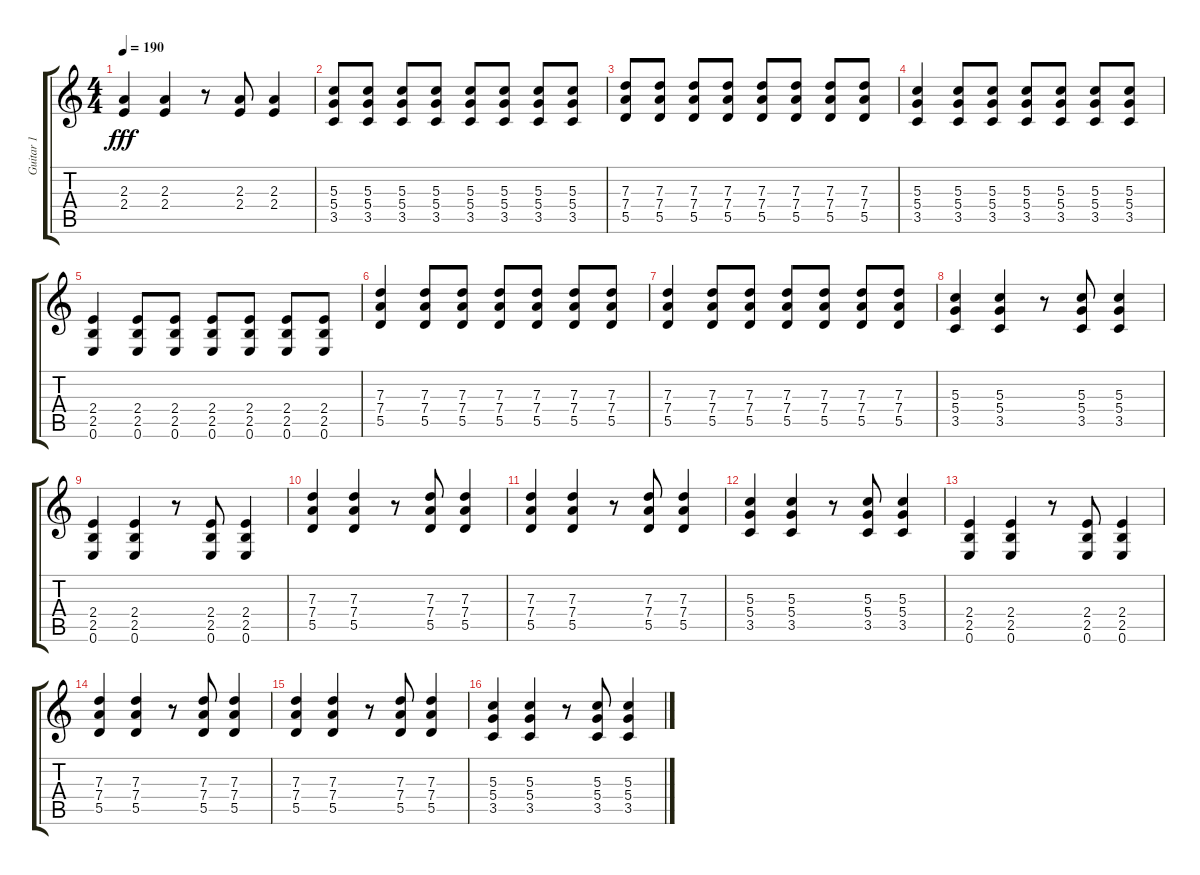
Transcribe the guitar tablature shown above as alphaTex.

\track ("Guitar 1" "Guitar 1") {instrument overdrivenguitar}
\staff {score tabs}
\tuning (E4 B3 G3 D3 A2 E2) {hide}
\ts (4 4)
\tempo 190
\clef g2
\ks c
(2.3 2.4).4{dy fff} (2.3 2.4).4 r.8 (2.3 2.4).8 (2.3 2.4).4 |
(5.3 5.4 3.5).8 (5.3 5.4 3.5).8 (5.3 5.4 3.5).8 (5.3 5.4 3.5).8 (5.3 5.4 3.5).8 (5.3 5.4 3.5).8 (5.3 5.4 3.5).8 (5.3 5.4 3.5).8 |
(7.3 7.4 5.5).8 (7.3 7.4 5.5).8 (7.3 7.4 5.5).8 (7.3 7.4 5.5).8 (7.3 7.4 5.5).8 (7.3 7.4 5.5).8 (7.3 7.4 5.5).8 (7.3 7.4 5.5).8 |
(5.3 5.4 3.5).4 (5.3 5.4 3.5).8 (5.3 5.4 3.5).8 (5.3 5.4 3.5).8 (5.3 5.4 3.5).8 (5.3 5.4 3.5).8 (5.3 5.4 3.5).8 |
(2.4 2.5 0.6).4 (2.4 2.5 0.6).8 (2.4 2.5 0.6).8 (2.4 2.5 0.6).8 (2.4 2.5 0.6).8 (2.4 2.5 0.6).8 (2.4 2.5 0.6).8 |
(7.3 7.4 5.5).4 (7.3 7.4 5.5).8 (7.3 7.4 5.5).8 (7.3 7.4 5.5).8 (7.3 7.4 5.5).8 (7.3 7.4 5.5).8 (7.3 7.4 5.5).8 |
(7.3 7.4 5.5).4 (7.3 7.4 5.5).8 (7.3 7.4 5.5).8 (7.3 7.4 5.5).8 (7.3 7.4 5.5).8 (7.3 7.4 5.5).8 (7.3 7.4 5.5).8 |
(5.3 5.4 3.5).4 (5.3 5.4 3.5).4 r.8 (5.3 5.4 3.5).8 (5.3 5.4 3.5).4 |
(2.4 2.5 0.6).4 (2.4 2.5 0.6).4 r.8 (2.4 2.5 0.6).8 (2.4 2.5 0.6).4 |
(7.3 7.4 5.5).4 (7.3 7.4 5.5).4 r.8 (7.3 7.4 5.5).8 (7.3 7.4 5.5).4 |
(7.3 7.4 5.5).4 (7.3 7.4 5.5).4 r.8 (7.3 7.4 5.5).8 (7.3 7.4 5.5).4 |
(5.3 5.4 3.5).4 (5.3 5.4 3.5).4 r.8 (5.3 5.4 3.5).8 (5.3 5.4 3.5).4 |
(2.4 2.5 0.6).4 (2.4 2.5 0.6).4 r.8 (2.4 2.5 0.6).8 (2.4 2.5 0.6).4 |
(7.3 7.4 5.5).4 (7.3 7.4 5.5).4 r.8 (7.3 7.4 5.5).8 (7.3 7.4 5.5).4 |
(7.3 7.4 5.5).4 (7.3 7.4 5.5).4 r.8 (7.3 7.4 5.5).8 (7.3 7.4 5.5).4 |
(5.3 5.4 3.5).4 (5.3 5.4 3.5).4 r.8 (5.3 5.4 3.5).8 (5.3 5.4 3.5).4
